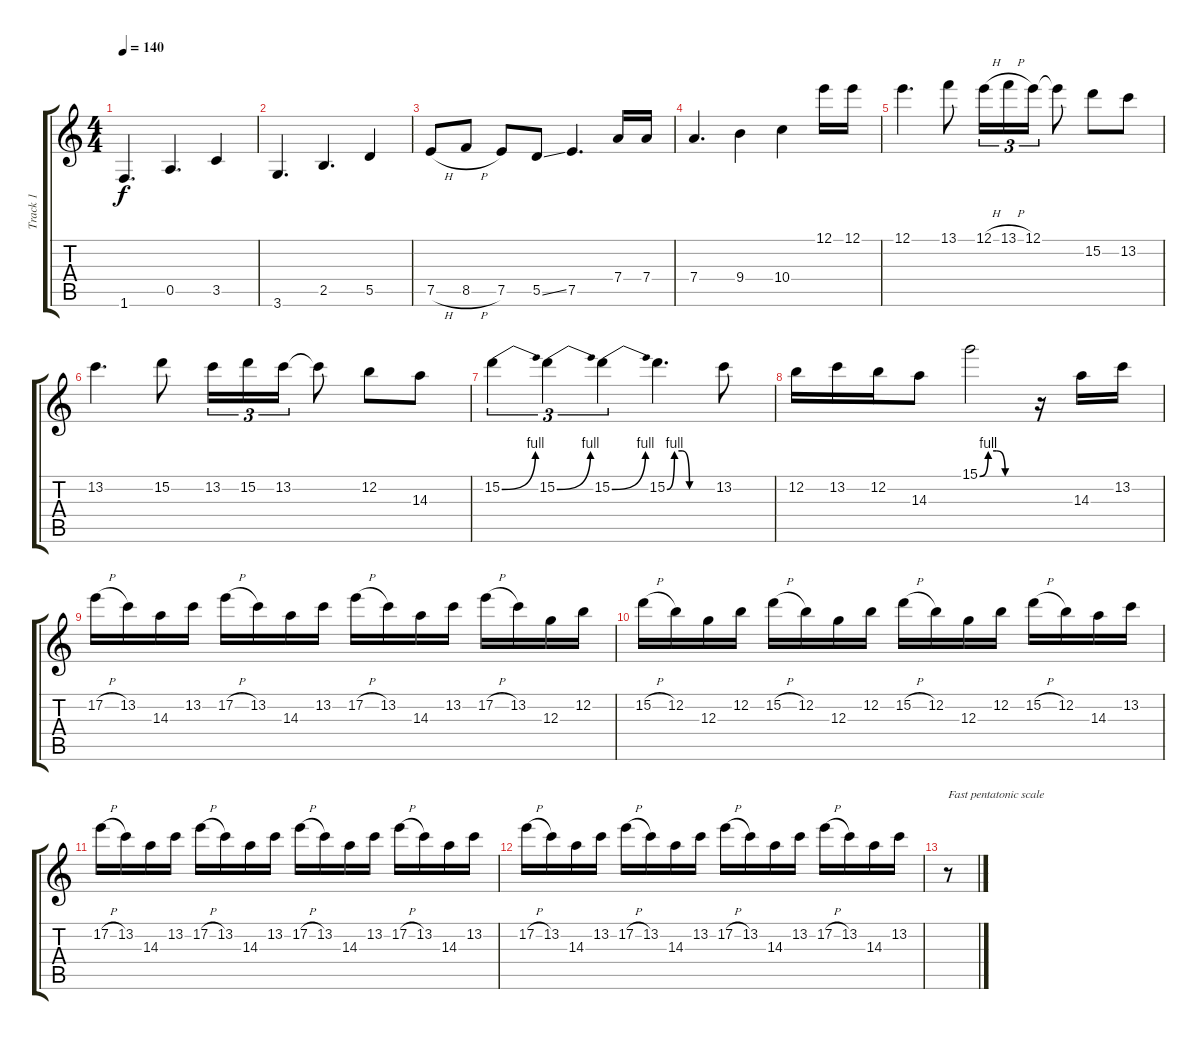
\track ("Track 1" "Track 1") {instrument distortionguitar}
\staff {score tabs}
\tuning (E4 B3 G3 D3 A2 E2) {hide}
\ts (4 4)
\tempo 140
\clef g2
\ks c
1.6.4{d dy f} 0.5.4{d} 3.5.4 |
3.6.4{d} 2.5.4{d} 5.5.4 |
7.5{h}.8 8.5{h}.8 7.5.8 5.5{ss}.8 7.5.4{d} 7.4.16 7.4.16 |
7.4.4{d} 9.4.4 10.4.4 12.1.16 12.1.16 |
12.1.4{d} 13.1.8 12.1{h}.16{tu (3 2)} 13.1{h}.16{tu (3 2)} 12.1.16{tu (3 2)} 12.1{t}.8 15.2.8 13.2.8 |
13.2.4{d} 15.2.8 13.2.16{tu (3 2)} 15.2.16{tu (3 2)} 13.2.16{tu (3 2)} 13.2{t}.8 12.2.8 14.3.8 |
15.2{be (bend 0 0 60 4)}.4{tu (3 2)} 15.2{be (bend 0 0 60 4)}.4{tu (3 2)} 15.2{be (bend 0 0 60 4)}.4{tu (3 2)} 15.2{be (custom 0 0 10 4 20 4 30 0 60 0)}.4{d} 13.2.8 |
12.2.16 13.2.16 12.2.16 14.3.8 15.1{be (custom 0 0 10 4 20 4 30 0 60 0)}.2 r.16 14.3.16 13.2.16 |
17.2{h}.16 13.2.16 14.3.16 13.2.16 17.2{h}.16 13.2.16 14.3.16 13.2.16 17.2{h}.16 13.2.16 14.3.16 13.2.16 17.2{h}.16 13.2.16 12.3.16 12.2.16 |
15.2{h}.16 12.2.16 12.3.16 12.2.16 15.2{h}.16 12.2.16 12.3.16 12.2.16 15.2{h}.16 12.2.16 12.3.16 12.2.16 15.2{h}.16 12.2.16 14.3.16 13.2.16 |
17.2{h}.16 13.2.16 14.3.16 13.2.16 17.2{h}.16 13.2.16 14.3.16 13.2.16 17.2{h}.16 13.2.16 14.3.16 13.2.16 17.2{h}.16 13.2.16 14.3.16 13.2.16 |
17.2{h}.16 13.2.16 14.3.16 13.2.16 17.2{h}.16 13.2.16 14.3.16 13.2.16 17.2{h}.16 13.2.16 14.3.16 13.2.16 17.2{h}.16 13.2.16 14.3.16 13.2.16 |
r.8{txt "Fast pentatonic scale"}
